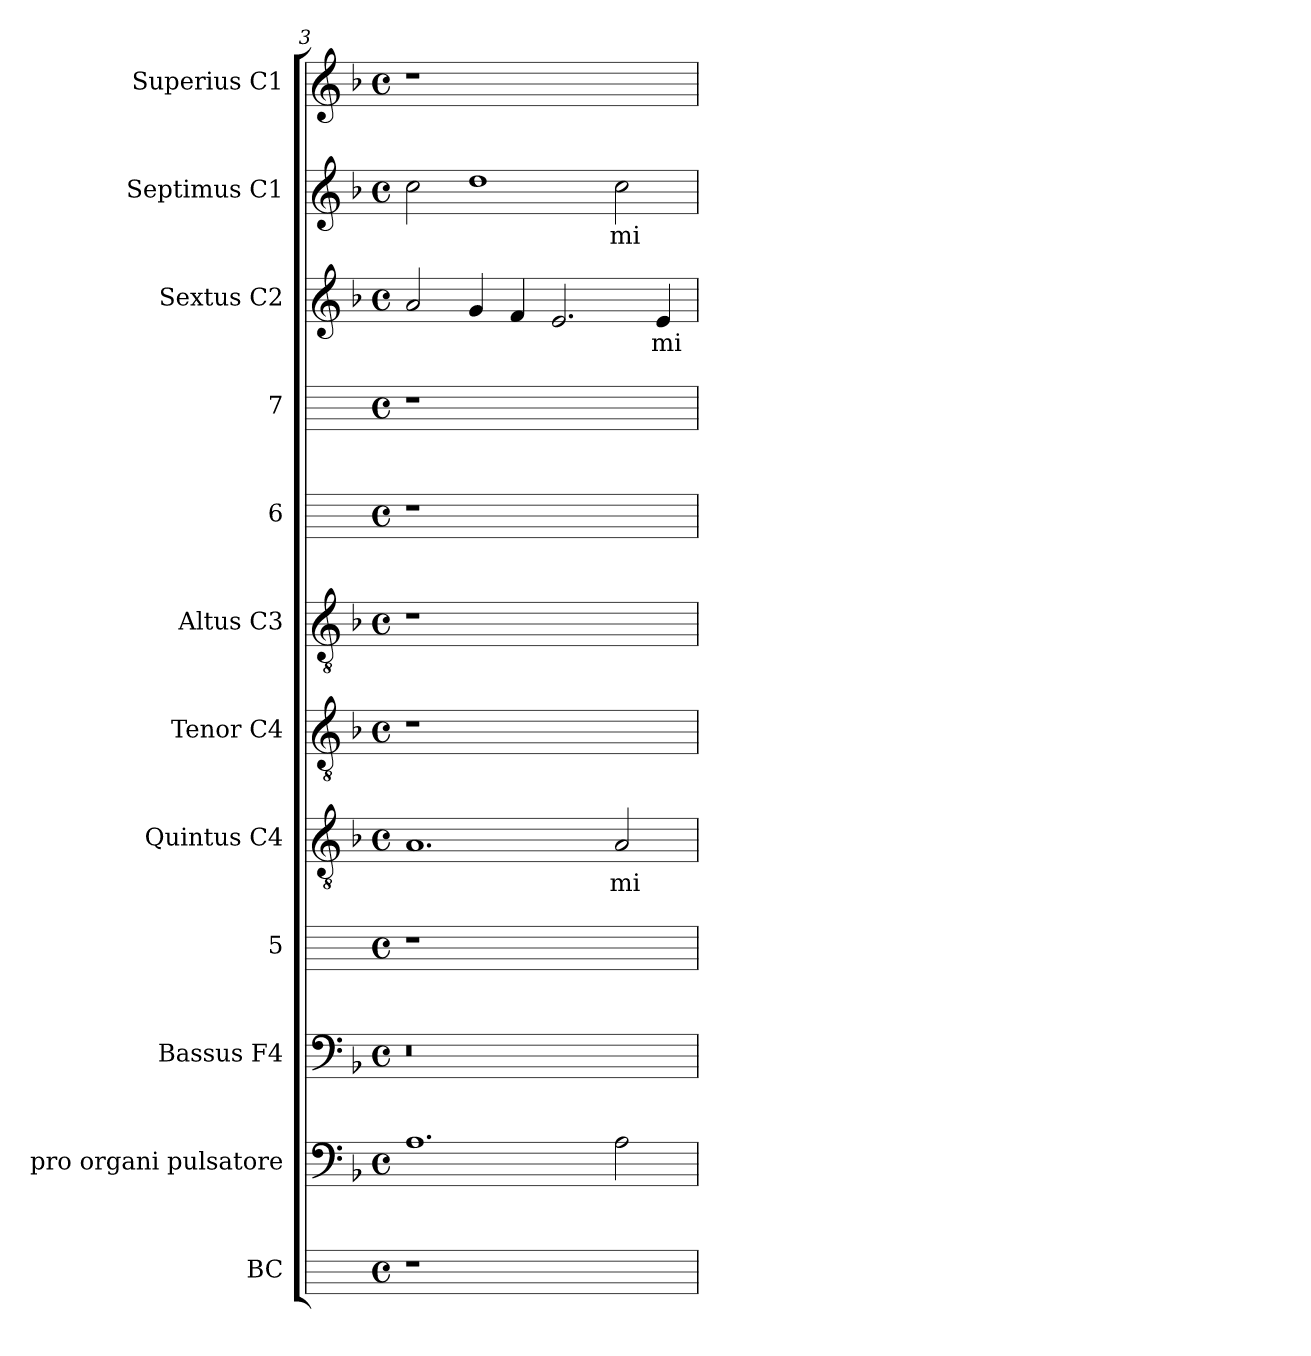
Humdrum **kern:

**kern	**kern	**kern	**kern	**kern	**text	**kern	**kern	**kern	**kern	**kern	**text	**kern	**text	**kern
*part12	*part11	*part10	*part9	*part8	*part8	*part7	*part6	*part5	*part4	*part3	*part3	*part2	*part2	*part1
*staff12	*staff11	*staff10	*staff9	*staff8	*staff8	*staff7	*staff6	*staff5	*staff4	*staff3	*staff3	*staff2	*staff2	*staff1
*I"BC	*I"pro organi  pulsatore	*I"Bassus  F4	*I"5	*I"Quintus  C4	*	*I"Tenor  C4	*I"Altus  C3	*I"6	*I"7	*I"Sextus  C2	*	*I"Septimus  C1	*	*I"Superius  C1
*I'BC	*	*I'B	*	*	*	*I'T	*I'A	*	*	*	*	*	*	*I'S
*	*clefF4	*clefF4	*	*clefGv2	*	*clefGv2	*clefGv2	*	*	*clefG2	*	*clefG2	*	*clefG2
*k[]	*k[b-]	*k[b-]	*k[]	*k[b-]	*	*k[b-]	*k[b-]	*k[]	*k[]	*k[b-]	*	*k[b-]	*	*k[b-]
*C:	*F:	*F:	*C:	*F:	*	*F:	*F:	*C:	*C:	*F:	*	*F:	*	*F:
*M4/4	*M4/4	*M4/4	*M4/4	*M4/4	*	*M4/4	*M4/4	*M4/4	*M4/4	*M4/4	*	*M4/4	*	*M4/4
*met(c)	*met(c)	*met(c)	*met(c)	*met(c)	*	*met(c)	*met(c)	*met(c)	*met(c)	*met(c)	*	*met(c)	*	*met(c)
=3	=3	=3	=3	=3	=3	=3	=3	=3	=3	=3	=3	=3	=3	=3
!	!	!	!	!	!LO:LY:b:cj	!	!	!	!	!	!LO:LY:b:cj	!	!LO:LY:b:cj	!
1r	1.A	0r	1r	1.A	--	1r	1r	1r	1r	2a/	--	2cc\	--	1r
!	!	!	!	!	!	!	!	!	!	!	!LO:LY:b:cj	!	!LO:LY:b:cj	!
.	.	.	.	.	.	.	.	.	.	4g/	--	1dd	--	.
!	!	!	!	!	!	!	!	!	!	!	!LO:LY:b:cj	!	!	!
.	.	.	.	.	.	.	.	.	.	4f/	--	.	.	.
!	!	!	!	!	!	!	!	!	!	!	!LO:LY:b:cj	!	!	!
1ryy	.	.	1ryy	.	.	1ryy	1ryy	1ryy	1ryy	2.e/	--	.	.	1ryy
!	!	!	!	!	!LO:LY:b:cj	!	!	!	!	!	!	!	!LO:LY:b:cj	!
.	2A\	.	.	2A/	-mi-	.	.	.	.	.	.	2cc\	-mi-	.
!	!	!	!	!	!	!	!	!	!	!	!LO:LY:b:cj	!	!	!
.	.	.	.	.	.	.	.	.	.	4e/	-mi-	.	.	.
=	=	=	=	=	=	=	=	=	=	=	=	=	=	=
*-	*-	*-	*-	*-	*-	*-	*-	*-	*-	*-	*-	*-	*-	*-
